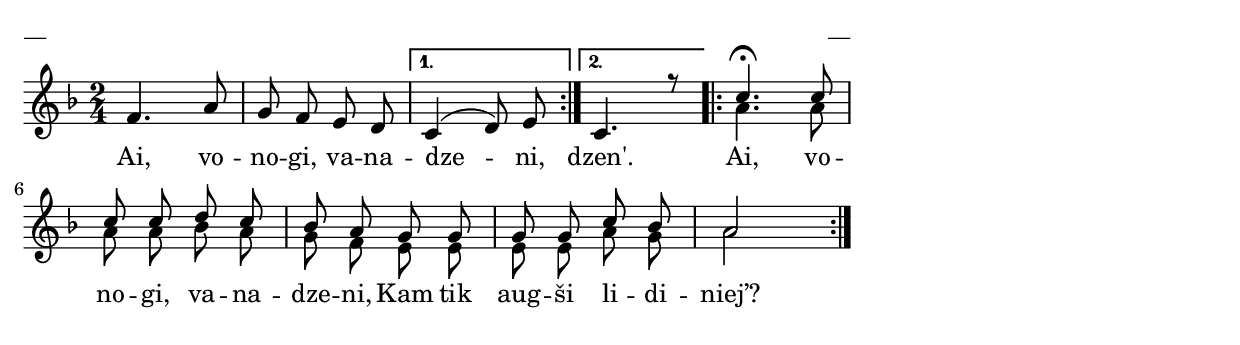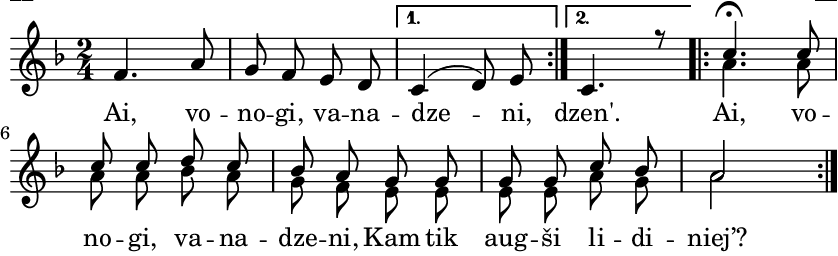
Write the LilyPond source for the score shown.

\version "2.13.18"
#(ly:set-option 'crop #t)

%\header {
%    title = "Ai, vonogi, vanadzeni"
%}
\paper {
line-width = 14\cm
left-margin = 0.4\cm
between-system-padding = 0.1\cm
between-system-space = 0.1\cm
}
\layout {
indent = #0
ragged-last = ##f
}

voiceA = \relative c' {
\clef "treble"
\key f \major
\time 2/4
\repeat volta 2 {
f4. a8 | g8 f e d 
}
\alternative { { c4( d8) e } { c4. r8 } }
\repeat volta 2 {
c'4.\fermata c8 | c8 c d c | bes8 a g g | g8 g c bes | a2
}
} 

lyricA = \lyricmode {
Ai, vo -- no -- gi, va -- na -- dze -- ni, dzen'.
Ai, vo -- no -- gi, va -- na -- dze -- ni,
Kam tik aug -- ši li -- di -- niej’?
} 


voiceB = \relative c' {
\clef "treble"
\key f \major
\time 2/4
\repeat volta 2 {
s2 | s2
}
\alternative { { s2 } { s2 } }
\repeat volta 2 {
a'4. a8 | a8 a bes a | g8 f e e | e8 e a g | a2
}
} 


fullScore = <<
\new Staff {
<<
\new Voice = "voiceA" { \voiceOne \autoBeamOff \voiceA }
\new Lyrics \lyricsto "voiceA" \lyricA
\new Voice = "voiceB" { \voiceTwo \autoBeamOff \voiceB }
>>
}
>>

\score {
\fullScore
\header { piece = "__" opus = "__" }
}
\markup { \with-color #(x11-color 'white) \sans \smaller "__" }
\score {
\unfoldRepeats
\fullScore
\midi {
\context { \Staff \remove "Staff_performer" }
\context { \Voice \consists "Staff_performer" }
}
}


